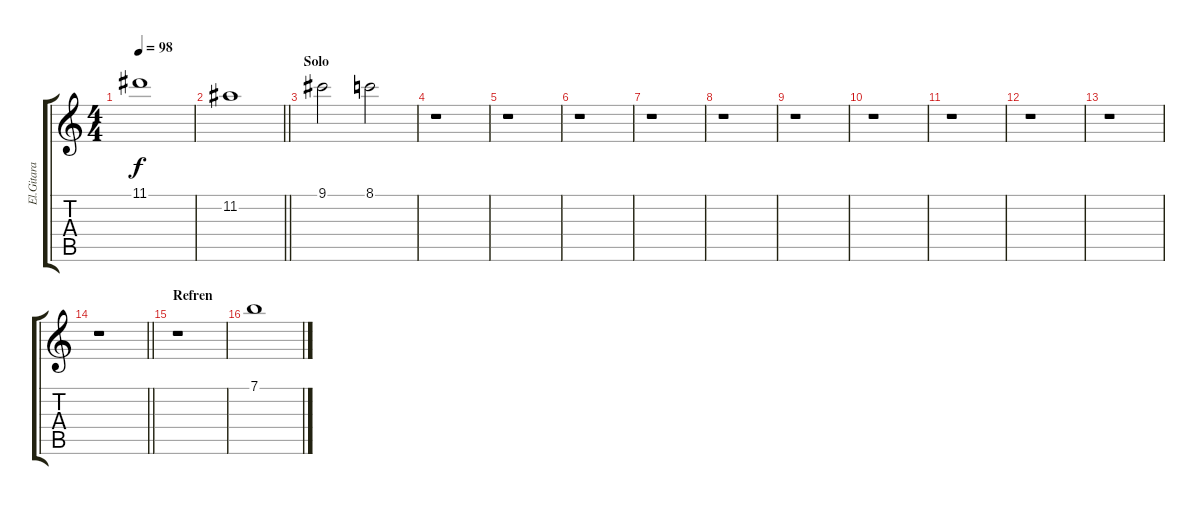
\track ("El.Gitara" "El.Gitara") {instrument overdrivenguitar}
\staff {score tabs}
\tuning (E4 B3 G3 D3 A2 E2) {hide}
\ts (4 4)
\tempo 98
\clef g2
\ks c
11.1.1{dy f} |
\barLineRight lightlight
11.2.1 |
\section ("" "Solo")
9.1.2 8.1.2 |
r.1 |
r.1 |
r.1 |
r.1 |
r.1 |
r.1 |
r.1 |
r.1 |
r.1 |
r.1 |
\barLineRight lightlight
r.1 |
\section ("" "Refren")
r.1 |
7.1.1
